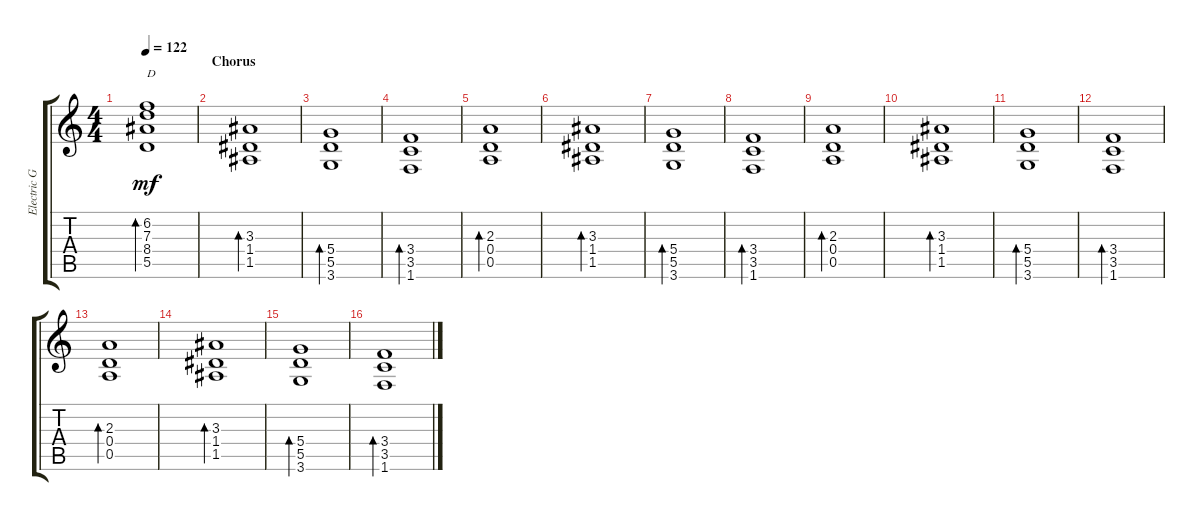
\track ("Electric Guitar" "Electric G") {instrument overdrivenguitar}
\staff {score tabs}
\tuning (E4 B3 G3 D3 A2 E2) {hide}
\ts (4 4)
\tempo 122
\clef g2
\ks c
(6.2 7.3 8.4 5.5).1{bd 30 txt "D" dy mf} |
\section ("" "Chorus")
(3.3 1.4 1.5).1{bd 30} |
(5.4 5.5 3.6).1{bd 30} |
(3.4 3.5 1.6).1{bd 30} |
(2.3 0.4 0.5).1{bd 30} |
(3.3 1.4 1.5).1{bd 30} |
(5.4 5.5 3.6).1{bd 30} |
(3.4 3.5 1.6).1{bd 30} |
(2.3 0.4 0.5).1{bd 30} |
(3.3 1.4 1.5).1{bd 30} |
(5.4 5.5 3.6).1{bd 30} |
(3.4 3.5 1.6).1{bd 30} |
(2.3 0.4 0.5).1{bd 30} |
(3.3 1.4 1.5).1{bd 30} |
(5.4 5.5 3.6).1{bd 30} |
(3.4 3.5 1.6).1{bd 30}
